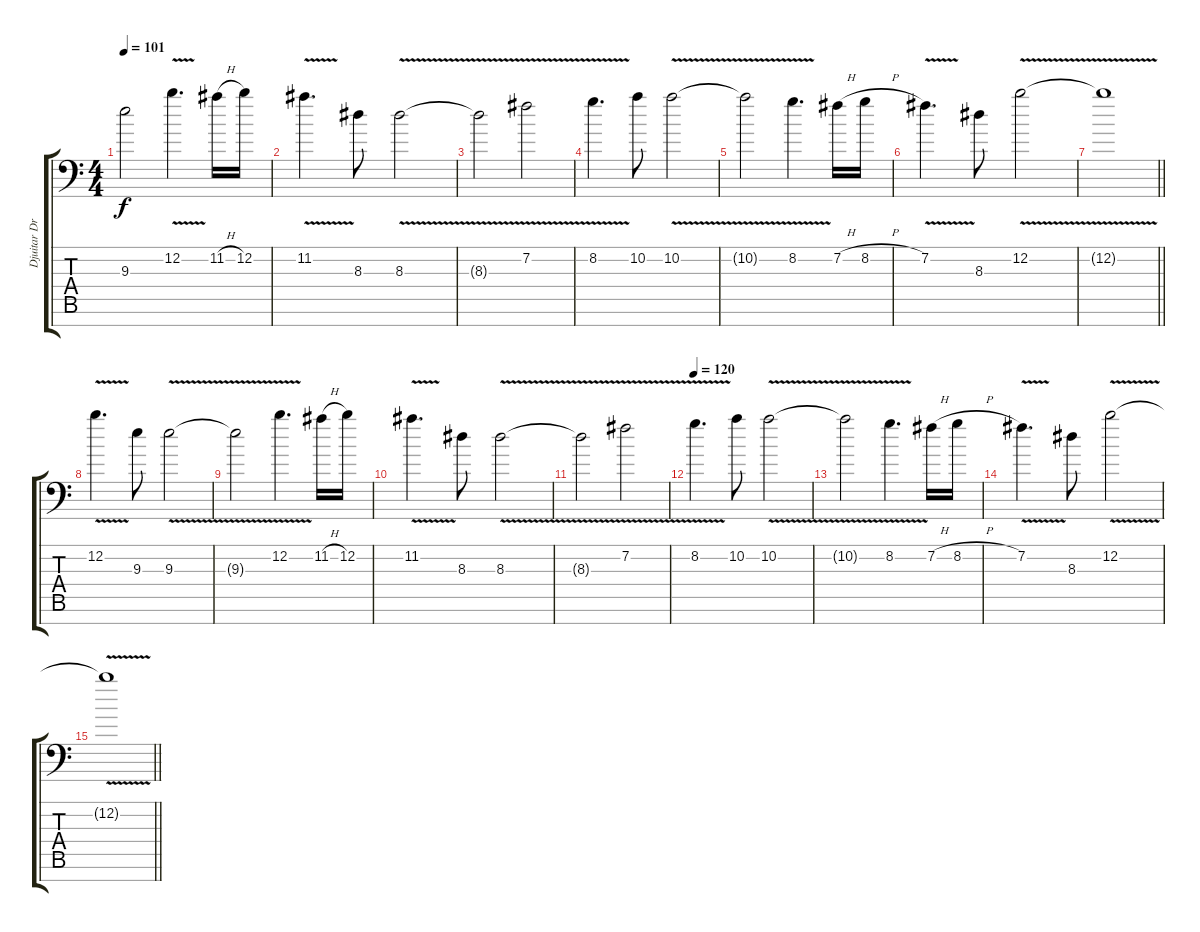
\track ("Djuitar Dropped A" "Djuitar Dr") {instrument distortionguitar}
\staff {score tabs}
\tuning (E4 B3 G3 D3 A2 E2 A1) {hide}
\ts (4 4)
\tempo 101
\clef f4
\ks c
9.3{t}.2{dy f} 12.2{v}.4{d} 11.2{h}.16 12.2.16 |
11.2{v}.4{d} 8.3.8 8.3{v}.2 |
8.3{t}.2 7.2{v}.2 |
8.2{v}.4{d} 10.2.8 10.2{v}.2 |
10.2{t}.2 8.2{v}.4{d} 7.2{h}.16 8.2{h}.16 |
7.2{v}.4{d} 8.3.8 12.2{v}.2 |
\barLineRight lightlight
12.2{t}.1 |
12.2{v}.4{d} 9.3.8 9.3{v}.2 |
9.3{t}.2 12.2{v}.4{d} 11.2{h}.16 12.2.16 |
11.2{v}.4{d} 8.3.8 8.3{v}.2 |
8.3{t}.2 7.2{v}.2 |
\tempo 120
8.2{v}.4{d} 10.2.8 10.2{v}.2 |
10.2{t}.2 8.2{v}.4{d} 7.2{h}.16 8.2{h}.16 |
7.2{v}.4{d} 8.3.8 12.2{v}.2 |
\barLineRight lightlight
12.2{t}.1
